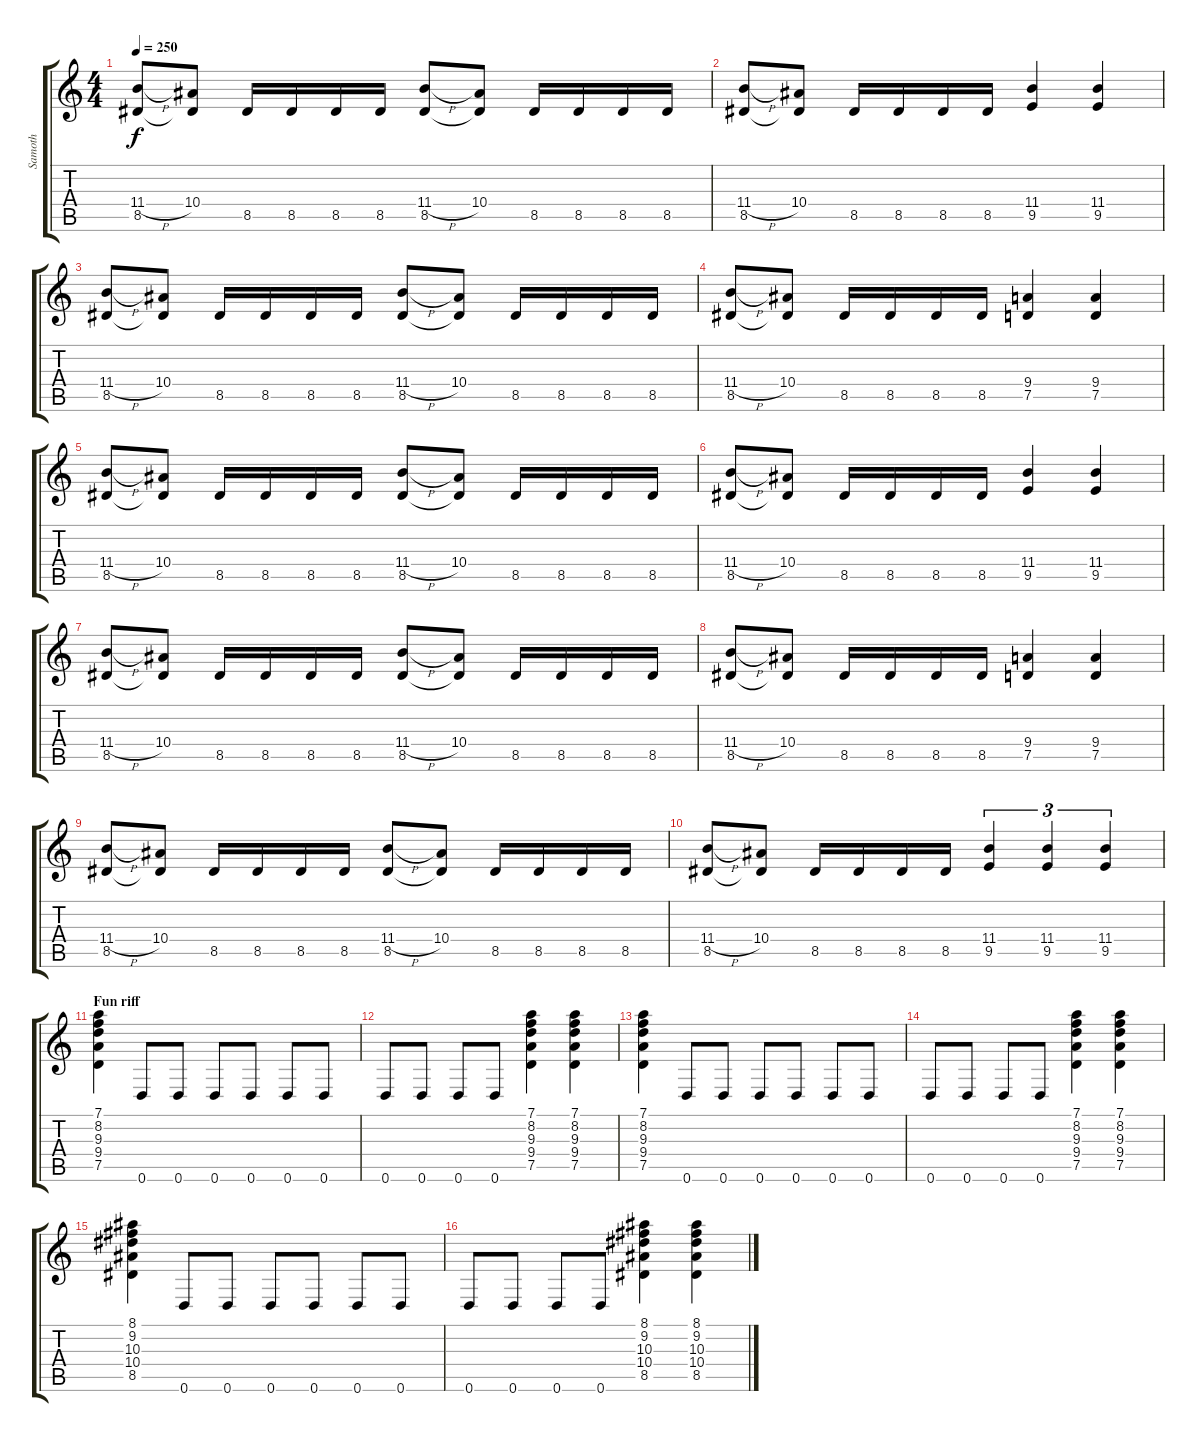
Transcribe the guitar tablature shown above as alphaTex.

\track ("Samoth" "Samoth") {instrument distortionguitar}
\staff {score tabs}
\tuning (D4 A3 F3 C3 G2 D2) {hide}
\ts (4 4)
\tempo 250
\clef g2
\ks c
(11.4{h} 8.5).8{dy f} (10.4 8.5{t}).8 8.5.16 8.5.16 8.5.16 8.5.16 (11.4{h} 8.5).8 (10.4 8.5{t}).8 8.5.16 8.5.16 8.5.16 8.5.16 |
(11.4{h} 8.5).8 (10.4 8.5{t}).8 8.5.16 8.5.16 8.5.16 8.5.16 (11.4 9.5).4 (11.4 9.5).4 |
(11.4{h} 8.5).8 (10.4 8.5{t}).8 8.5.16 8.5.16 8.5.16 8.5.16 (11.4{h} 8.5).8 (10.4 8.5{t}).8 8.5.16 8.5.16 8.5.16 8.5.16 |
(11.4{h} 8.5).8 (10.4 8.5{t}).8 8.5.16 8.5.16 8.5.16 8.5.16 (9.4 7.5).4 (9.4 7.5).4 |
(11.4{h} 8.5).8 (10.4 8.5{t}).8 8.5.16 8.5.16 8.5.16 8.5.16 (11.4{h} 8.5).8 (10.4 8.5{t}).8 8.5.16 8.5.16 8.5.16 8.5.16 |
(11.4{h} 8.5).8 (10.4 8.5{t}).8 8.5.16 8.5.16 8.5.16 8.5.16 (11.4 9.5).4 (11.4 9.5).4 |
(11.4{h} 8.5).8 (10.4 8.5{t}).8 8.5.16 8.5.16 8.5.16 8.5.16 (11.4{h} 8.5).8 (10.4 8.5{t}).8 8.5.16 8.5.16 8.5.16 8.5.16 |
(11.4{h} 8.5).8 (10.4 8.5{t}).8 8.5.16 8.5.16 8.5.16 8.5.16 (9.4 7.5).4 (9.4 7.5).4 |
(11.4{h} 8.5).8 (10.4 8.5{t}).8 8.5.16 8.5.16 8.5.16 8.5.16 (11.4{h} 8.5).8 (10.4 8.5{t}).8 8.5.16 8.5.16 8.5.16 8.5.16 |
(11.4{h} 8.5).8 (10.4 8.5{t}).8 8.5.16 8.5.16 8.5.16 8.5.16 (11.4 9.5).4{tu (3 2)} (11.4 9.5).4{tu (3 2)} (11.4 9.5).4{tu (3 2)} |
\section ("" "Fun riff")
(7.1 8.2 9.3 9.4 7.5).4 0.6.8 0.6.8 0.6.8 0.6.8 0.6.8 0.6.8 |
0.6.8 0.6.8 0.6.8 0.6.8 (7.1 8.2 9.3 9.4 7.5).4 (7.1 8.2 9.3 9.4 7.5).4 |
(7.1 8.2 9.3 9.4 7.5).4 0.6.8 0.6.8 0.6.8 0.6.8 0.6.8 0.6.8 |
0.6.8 0.6.8 0.6.8 0.6.8 (7.1 8.2 9.3 9.4 7.5).4 (7.1 8.2 9.3 9.4 7.5).4 |
(8.1 9.2 10.3 10.4 8.5).4 0.6.8 0.6.8 0.6.8 0.6.8 0.6.8 0.6.8 |
0.6.8 0.6.8 0.6.8 0.6.8 (8.1 9.2 10.3 10.4 8.5).4 (8.1 9.2 10.3 10.4 8.5).4
